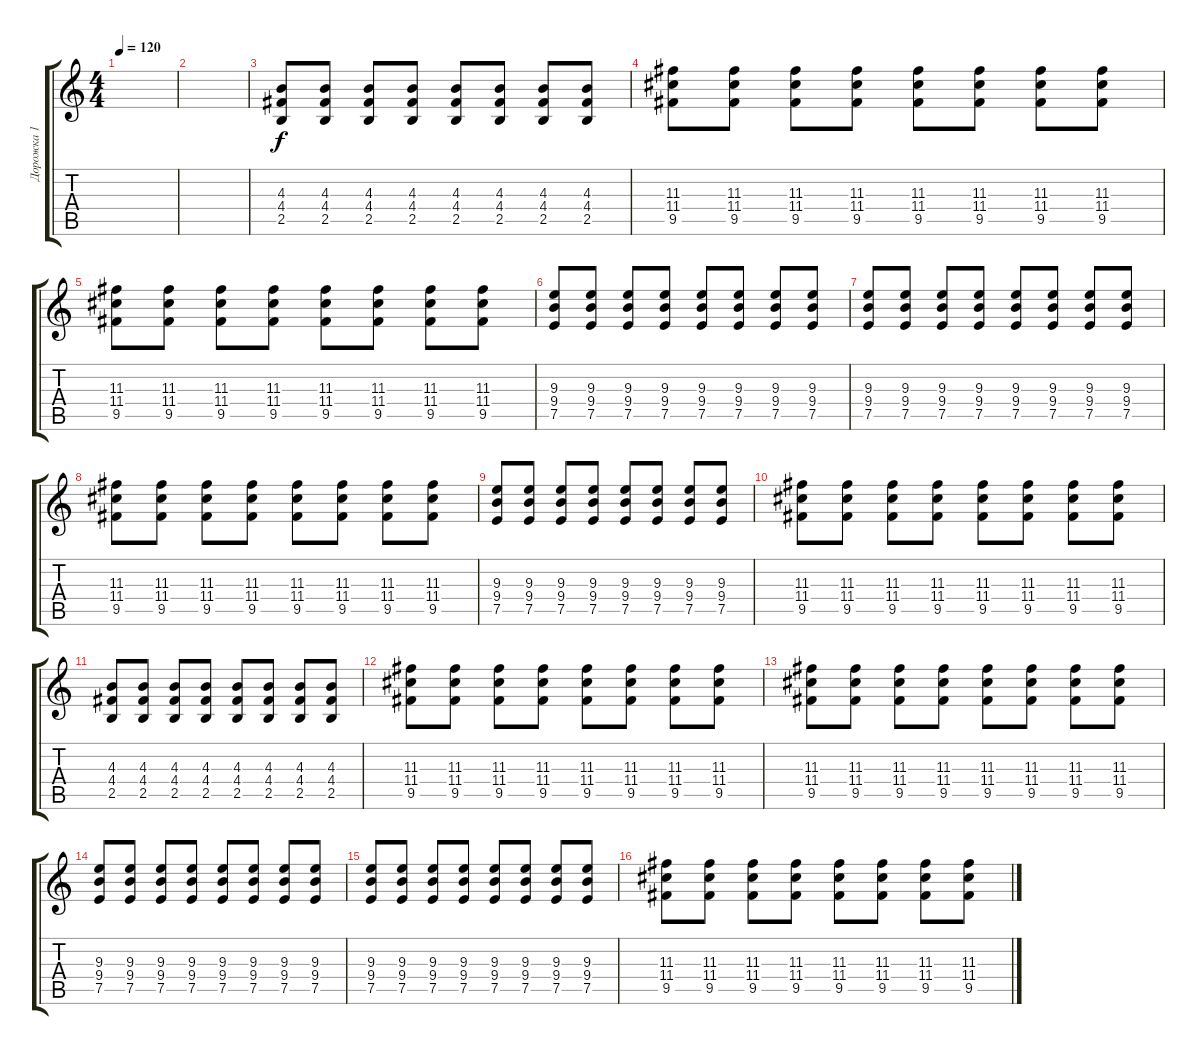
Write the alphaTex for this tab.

\track ("Дорожка 1" "Дорожка 1") {instrument distortionguitar}
\staff {score tabs}
\tuning (E4 B3 G3 D3 A2 E2) {hide}
\ts (4 4)
\tempo 120
\clef g2
\ks c
|
|
(4.3 4.4 2.5).8 (4.3 4.4 2.5).8 (4.3 4.4 2.5).8 (4.3 4.4 2.5).8 (4.3 4.4 2.5).8 (4.3 4.4 2.5).8 (4.3 4.4 2.5).8 (4.3 4.4 2.5).8 |
(11.3 11.4 9.5).8 (11.3 11.4 9.5).8 (11.3 11.4 9.5).8 (11.3 11.4 9.5).8 (11.3 11.4 9.5).8 (11.3 11.4 9.5).8 (11.3 11.4 9.5).8 (11.3 11.4 9.5).8 |
(11.3 11.4 9.5).8 (11.3 11.4 9.5).8 (11.3 11.4 9.5).8 (11.3 11.4 9.5).8 (11.3 11.4 9.5).8 (11.3 11.4 9.5).8 (11.3 11.4 9.5).8 (11.3 11.4 9.5).8 |
(9.3 9.4 7.5).8 (9.3 9.4 7.5).8 (9.3 9.4 7.5).8 (9.3 9.4 7.5).8 (9.3 9.4 7.5).8 (9.3 9.4 7.5).8 (9.3 9.4 7.5).8 (9.3 9.4 7.5).8 |
(9.3 9.4 7.5).8 (9.3 9.4 7.5).8 (9.3 9.4 7.5).8 (9.3 9.4 7.5).8 (9.3 9.4 7.5).8 (9.3 9.4 7.5).8 (9.3 9.4 7.5).8 (9.3 9.4 7.5).8 |
(11.3 11.4 9.5).8 (11.3 11.4 9.5).8 (11.3 11.4 9.5).8 (11.3 11.4 9.5).8 (11.3 11.4 9.5).8 (11.3 11.4 9.5).8 (11.3 11.4 9.5).8 (11.3 11.4 9.5).8 |
(9.3 9.4 7.5).8 (9.3 9.4 7.5).8 (9.3 9.4 7.5).8 (9.3 9.4 7.5).8 (9.3 9.4 7.5).8 (9.3 9.4 7.5).8 (9.3 9.4 7.5).8 (9.3 9.4 7.5).8 |
(11.3 11.4 9.5).8 (11.3 11.4 9.5).8 (11.3 11.4 9.5).8 (11.3 11.4 9.5).8 (11.3 11.4 9.5).8 (11.3 11.4 9.5).8 (11.3 11.4 9.5).8 (11.3 11.4 9.5).8 |
(4.3 4.4 2.5).8 (4.3 4.4 2.5).8 (4.3 4.4 2.5).8 (4.3 4.4 2.5).8 (4.3 4.4 2.5).8 (4.3 4.4 2.5).8 (4.3 4.4 2.5).8 (4.3 4.4 2.5).8 |
(11.3 11.4 9.5).8 (11.3 11.4 9.5).8 (11.3 11.4 9.5).8 (11.3 11.4 9.5).8 (11.3 11.4 9.5).8 (11.3 11.4 9.5).8 (11.3 11.4 9.5).8 (11.3 11.4 9.5).8 |
(11.3 11.4 9.5).8 (11.3 11.4 9.5).8 (11.3 11.4 9.5).8 (11.3 11.4 9.5).8 (11.3 11.4 9.5).8 (11.3 11.4 9.5).8 (11.3 11.4 9.5).8 (11.3 11.4 9.5).8 |
(9.3 9.4 7.5).8 (9.3 9.4 7.5).8 (9.3 9.4 7.5).8 (9.3 9.4 7.5).8 (9.3 9.4 7.5).8 (9.3 9.4 7.5).8 (9.3 9.4 7.5).8 (9.3 9.4 7.5).8 |
(9.3 9.4 7.5).8 (9.3 9.4 7.5).8 (9.3 9.4 7.5).8 (9.3 9.4 7.5).8 (9.3 9.4 7.5).8 (9.3 9.4 7.5).8 (9.3 9.4 7.5).8 (9.3 9.4 7.5).8 |
(11.3 11.4 9.5).8 (11.3 11.4 9.5).8 (11.3 11.4 9.5).8 (11.3 11.4 9.5).8 (11.3 11.4 9.5).8 (11.3 11.4 9.5).8 (11.3 11.4 9.5).8 (11.3 11.4 9.5).8
